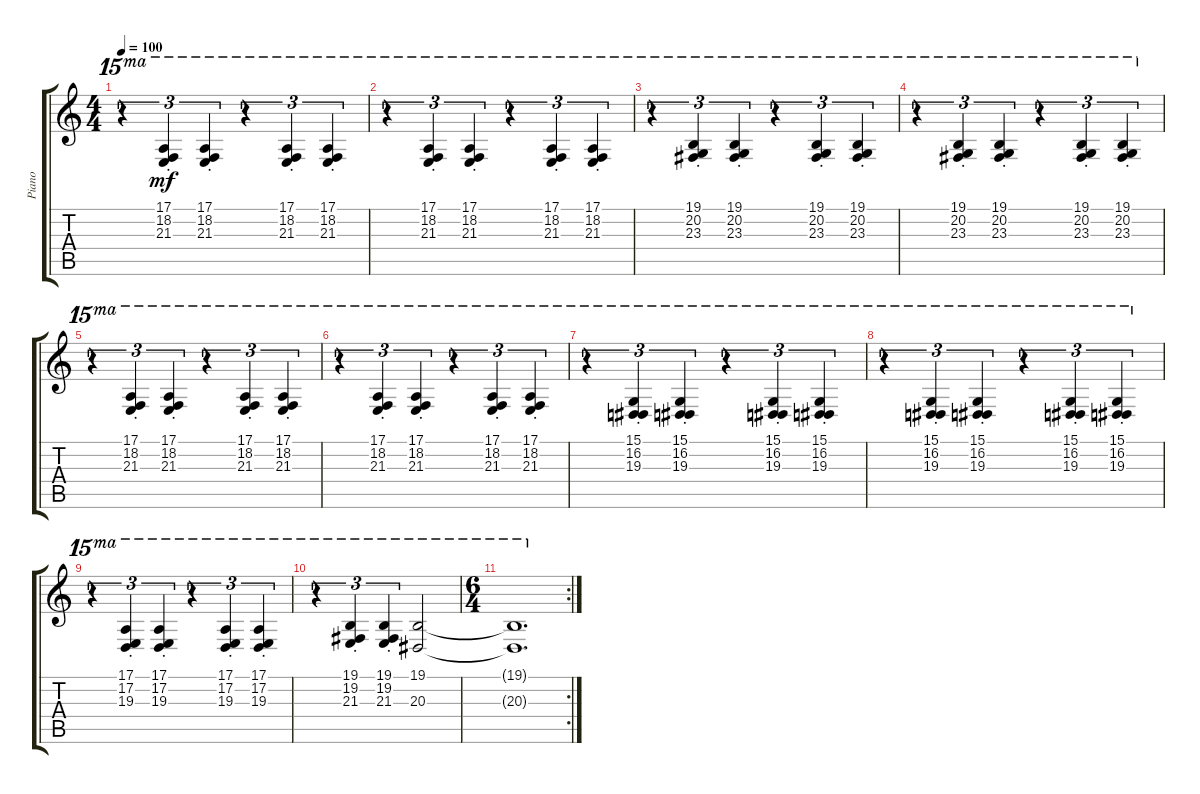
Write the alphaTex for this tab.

\track ("Piano" "Piano") {instrument brightacousticpiano}
\staff {score tabs}
\tuning (E4 B3 G3 D3 A2 E2) {hide}
\ts (4 4)
\tempo 100
\clef g2
\ks c
r.4{tu (3 2) ot 15ma dy mf} (17.1{st} 18.2{st} 21.3{st}).4{tu (3 2) ot 15ma} (17.1{st} 18.2{st} 21.3{st}).4{tu (3 2) ot 15ma} r.4{tu (3 2) ot 15ma} (17.1{st} 18.2{st} 21.3{st}).4{tu (3 2) ot 15ma} (17.1{st} 18.2{st} 21.3{st}).4{tu (3 2) ot 15ma} |
r.4{tu (3 2) ot 15ma} (17.1{st} 18.2{st} 21.3{st}).4{tu (3 2) ot 15ma} (17.1{st} 18.2{st} 21.3{st}).4{tu (3 2) ot 15ma} r.4{tu (3 2) ot 15ma} (17.1{st} 18.2{st} 21.3{st}).4{tu (3 2) ot 15ma} (17.1{st} 18.2{st} 21.3{st}).4{tu (3 2) ot 15ma} |
r.4{tu (3 2) ot 15ma} (19.1{st} 20.2{st} 23.3{st}).4{tu (3 2) ot 15ma} (19.1{st} 20.2{st} 23.3{st}).4{tu (3 2) ot 15ma} r.4{tu (3 2) ot 15ma} (19.1{st} 20.2{st} 23.3{st}).4{tu (3 2) ot 15ma} (19.1{st} 20.2{st} 23.3{st}).4{tu (3 2) ot 15ma} |
r.4{tu (3 2) ot 15ma} (19.1{st} 20.2{st} 23.3{st}).4{tu (3 2) ot 15ma} (19.1{st} 20.2{st} 23.3{st}).4{tu (3 2) ot 15ma} r.4{tu (3 2) ot 15ma} (19.1{st} 20.2{st} 23.3{st}).4{tu (3 2) ot 15ma} (19.1{st} 20.2{st} 23.3{st}).4{tu (3 2) ot 15ma} |
r.4{tu (3 2) ot 15ma} (17.1{st} 18.2{st} 21.3{st}).4{tu (3 2) ot 15ma} (17.1{st} 18.2{st} 21.3{st}).4{tu (3 2) ot 15ma} r.4{tu (3 2) ot 15ma} (17.1{st} 18.2{st} 21.3{st}).4{tu (3 2) ot 15ma} (17.1{st} 18.2{st} 21.3{st}).4{tu (3 2) ot 15ma} |
r.4{tu (3 2) ot 15ma} (17.1{st} 18.2{st} 21.3{st}).4{tu (3 2) ot 15ma} (17.1{st} 18.2{st} 21.3{st}).4{tu (3 2) ot 15ma} r.4{tu (3 2) ot 15ma} (17.1{st} 18.2{st} 21.3{st}).4{tu (3 2) ot 15ma} (17.1{st} 18.2{st} 21.3{st}).4{tu (3 2) ot 15ma} |
r.4{tu (3 2) ot 15ma} (15.1{st} 16.2{st} 19.3{st}).4{tu (3 2) ot 15ma} (15.1{st} 16.2{st} 19.3{st}).4{tu (3 2) ot 15ma} r.4{tu (3 2) ot 15ma} (15.1{st} 16.2{st} 19.3{st}).4{tu (3 2) ot 15ma} (15.1{st} 16.2{st} 19.3{st}).4{tu (3 2) ot 15ma} |
r.4{tu (3 2) ot 15ma} (15.1{st} 16.2{st} 19.3{st}).4{tu (3 2) ot 15ma} (15.1{st} 16.2{st} 19.3{st}).4{tu (3 2) ot 15ma} r.4{tu (3 2) ot 15ma} (15.1{st} 16.2{st} 19.3{st}).4{tu (3 2) ot 15ma} (15.1{st} 16.2{st} 19.3{st}).4{tu (3 2) ot 15ma} |
r.4{tu (3 2) ot 15ma} (17.1{st} 17.2{st} 19.3{st}).4{tu (3 2) ot 15ma} (17.1{st} 17.2{st} 19.3{st}).4{tu (3 2) ot 15ma} r.4{tu (3 2) ot 15ma} (17.1{st} 17.2{st} 19.3{st}).4{tu (3 2) ot 15ma} (17.1{st} 17.2{st} 19.3{st}).4{tu (3 2) ot 15ma} |
r.4{tu (3 2) ot 15ma} (19.1{st} 19.2{st} 21.3{st}).4{tu (3 2) ot 15ma} (19.1{st} 19.2{st} 21.3{st}).4{tu (3 2) ot 15ma} (19.1 20.3).2{ot 15ma} |
\rc 2
\ts (6 4)
(19.1{t} 20.3{t}).1{d ot 15ma}
